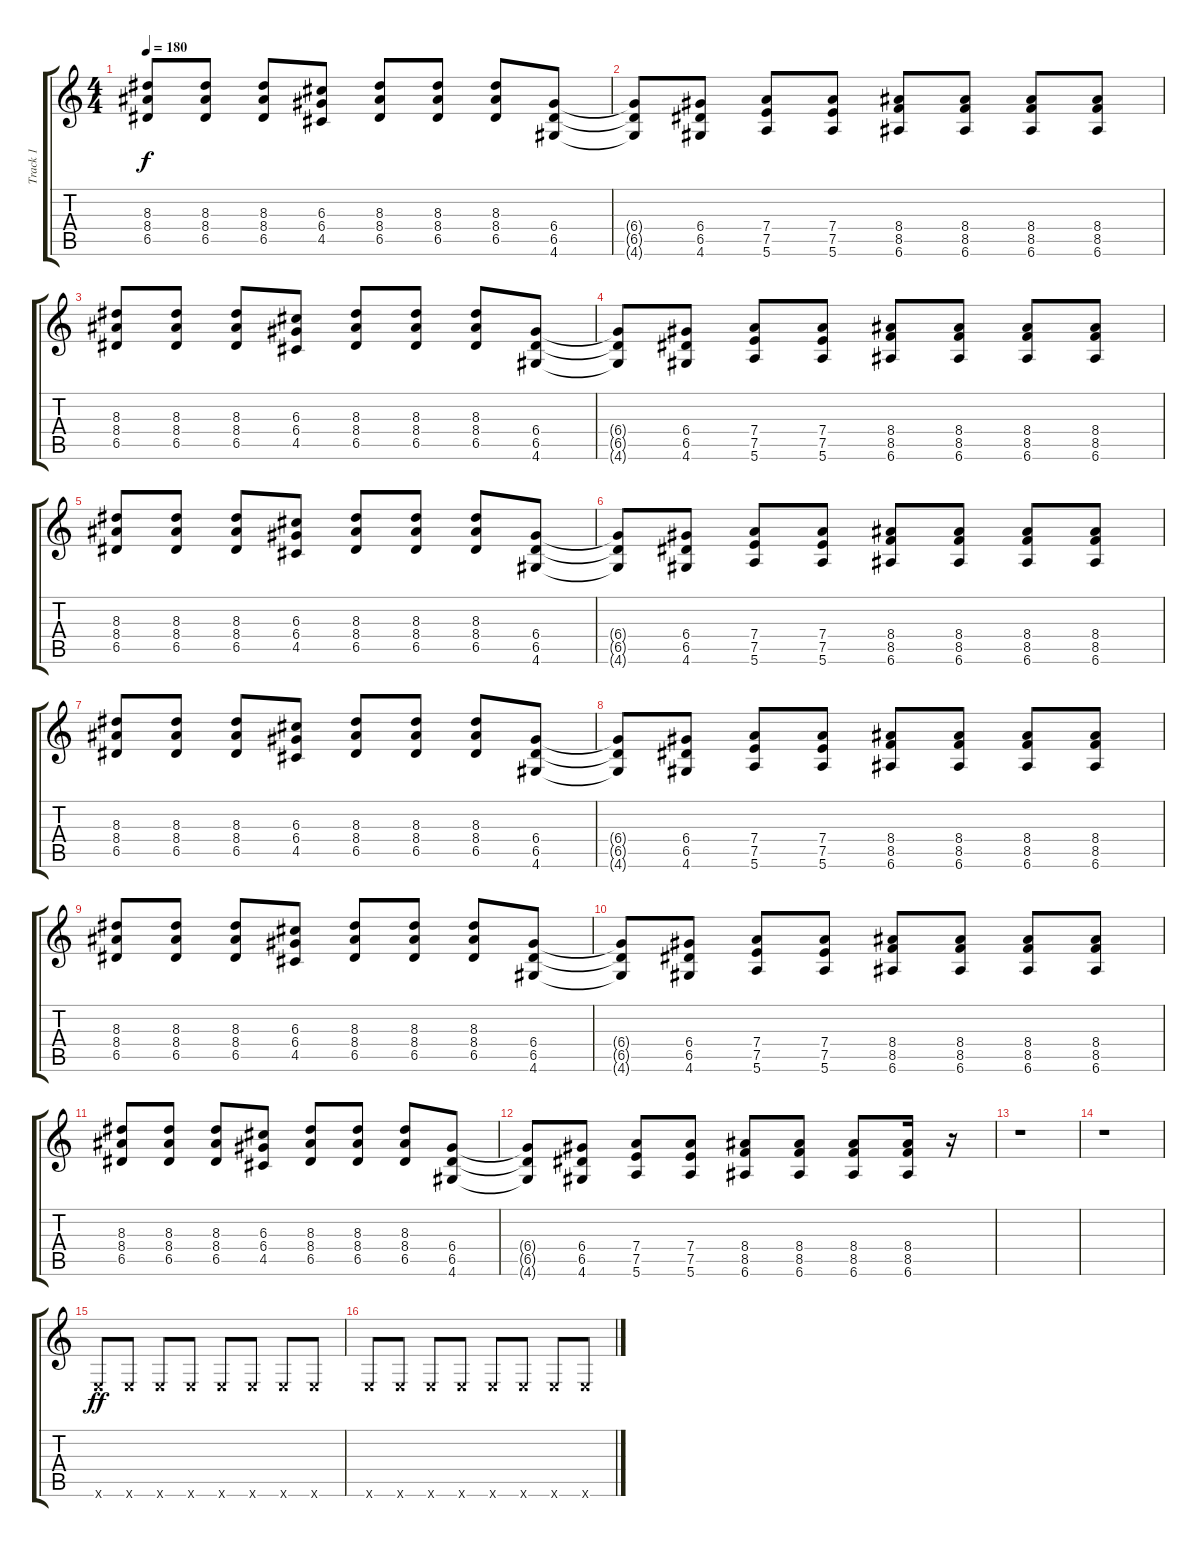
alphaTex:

\track ("Track 1" "Track 1") {instrument distortionguitar}
\staff {score tabs}
\tuning (E4 B3 G3 D3 A2 E2) {hide}
\ts (4 4)
\tempo 180
\clef g2
\ks c
(8.3 8.4 6.5).8{dy f} (8.3 8.4 6.5).8 (8.3 8.4 6.5).8 (6.3 6.4 4.5).8 (8.3 8.4 6.5).8 (8.3 8.4 6.5).8 (8.3 8.4 6.5).8 (6.4 6.5 4.6).8 |
(6.4{t} 6.5{t} 4.6{t}).8 (6.4 6.5 4.6).8 (7.4 7.5 5.6).8 (7.4 7.5 5.6).8 (8.4 8.5 6.6).8 (8.4 8.5 6.6).8 (8.4 8.5 6.6).8 (8.4 8.5 6.6).8 |
(8.3 8.4 6.5).8 (8.3 8.4 6.5).8 (8.3 8.4 6.5).8 (6.3 6.4 4.5).8 (8.3 8.4 6.5).8 (8.3 8.4 6.5).8 (8.3 8.4 6.5).8 (6.4 6.5 4.6).8 |
(6.4{t} 6.5{t} 4.6{t}).8 (6.4 6.5 4.6).8 (7.4 7.5 5.6).8 (7.4 7.5 5.6).8 (8.4 8.5 6.6).8 (8.4 8.5 6.6).8 (8.4 8.5 6.6).8 (8.4 8.5 6.6).8 |
(8.3 8.4 6.5).8 (8.3 8.4 6.5).8 (8.3 8.4 6.5).8 (6.3 6.4 4.5).8 (8.3 8.4 6.5).8 (8.3 8.4 6.5).8 (8.3 8.4 6.5).8 (6.4 6.5 4.6).8 |
(6.4{t} 6.5{t} 4.6{t}).8 (6.4 6.5 4.6).8 (7.4 7.5 5.6).8 (7.4 7.5 5.6).8 (8.4 8.5 6.6).8 (8.4 8.5 6.6).8 (8.4 8.5 6.6).8 (8.4 8.5 6.6).8 |
(8.3 8.4 6.5).8 (8.3 8.4 6.5).8 (8.3 8.4 6.5).8 (6.3 6.4 4.5).8 (8.3 8.4 6.5).8 (8.3 8.4 6.5).8 (8.3 8.4 6.5).8 (6.4 6.5 4.6).8 |
(6.4{t} 6.5{t} 4.6{t}).8 (6.4 6.5 4.6).8 (7.4 7.5 5.6).8 (7.4 7.5 5.6).8 (8.4 8.5 6.6).8 (8.4 8.5 6.6).8 (8.4 8.5 6.6).8 (8.4 8.5 6.6).8 |
(8.3 8.4 6.5).8 (8.3 8.4 6.5).8 (8.3 8.4 6.5).8 (6.3 6.4 4.5).8 (8.3 8.4 6.5).8 (8.3 8.4 6.5).8 (8.3 8.4 6.5).8 (6.4 6.5 4.6).8 |
(6.4{t} 6.5{t} 4.6{t}).8 (6.4 6.5 4.6).8 (7.4 7.5 5.6).8 (7.4 7.5 5.6).8 (8.4 8.5 6.6).8 (8.4 8.5 6.6).8 (8.4 8.5 6.6).8 (8.4 8.5 6.6).8 |
(8.3 8.4 6.5).8 (8.3 8.4 6.5).8 (8.3 8.4 6.5).8 (6.3 6.4 4.5).8 (8.3 8.4 6.5).8 (8.3 8.4 6.5).8 (8.3 8.4 6.5).8 (6.4 6.5 4.6).8 |
(6.4{t} 6.5{t} 4.6{t}).8 (6.4 6.5 4.6).8 (7.4 7.5 5.6).8 (7.4 7.5 5.6).8 (8.4 8.5 6.6).8 (8.4 8.5 6.6).8 (8.4 8.5 6.6).8 (8.4 8.5 6.6).16 r.16 |
r.1 |
r.1 |
0.6{x}.8{dy ff} 0.6{x}.8 0.6{x}.8 0.6{x}.8 0.6{x}.8 0.6{x}.8 0.6{x}.8 0.6{x}.8 |
0.6{x}.8 0.6{x}.8 0.6{x}.8 0.6{x}.8 0.6{x}.8 0.6{x}.8 0.6{x}.8 0.6{x}.8
